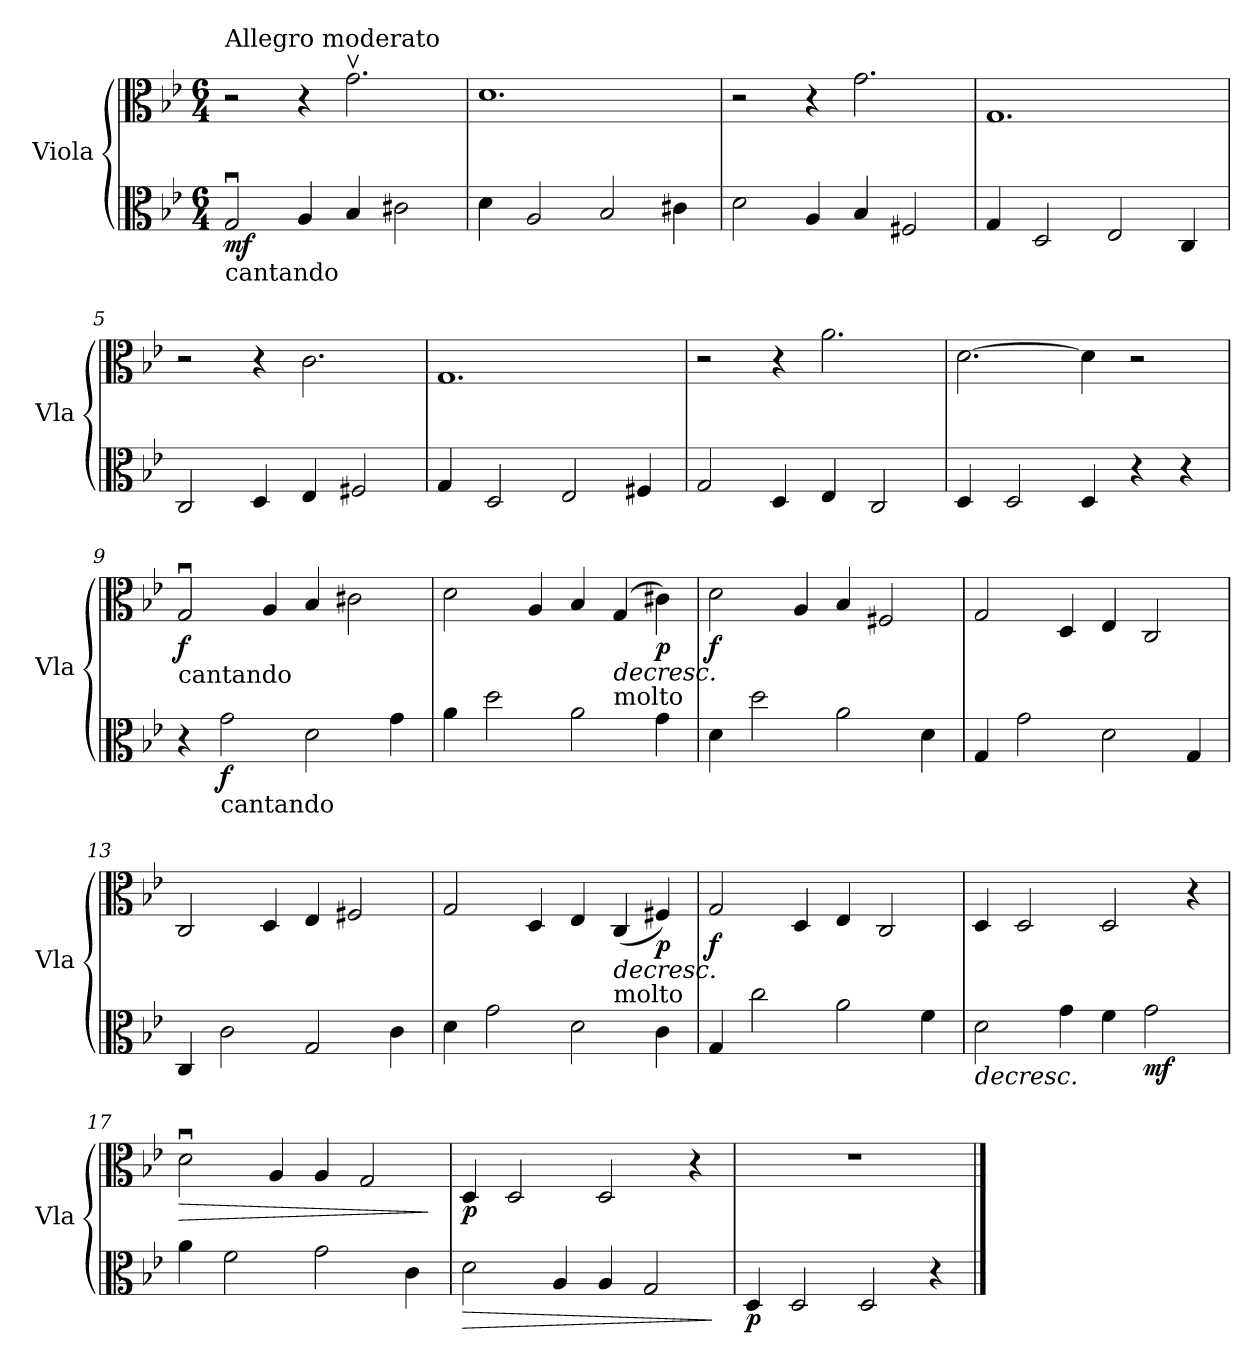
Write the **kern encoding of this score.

**kern	**dynam	**kern	**dynam
*part2	*part2	*part1	*part1
*staff2	*staff2	*staff1	*staff1
*I"Viola	*	*I"Viola	*
*I'Vla	*	*I'Vla	*
*clefC3	*	*clefC3	*
*k[b-e-]	*	*k[b-e-]	*
*B-:	*	*B-:	*
*M6/4	*	*M6/4	*
*MM180	*	*MM180	*
=1	=1	=1	=1
!	!	!LO:TX:a:t=Allegro moderato	!
!LO:TX:b:t=cantando	!	!	!
!	!LO:DY:b	!	!
2Gu/	mf	2r	.
4A/	.	4r	.
4B-/	.	2.gv\	.
2c#X\	.	.	.
=2	=2	=2	=2
4d\	.	1.d	.
2A/	.	.	.
2B-/	.	.	.
4c#X\	.	.	.
=3	=3	=3	=3
2d\	.	2r	.
4A/	.	4r	.
4B-/	.	2.g\	.
2F#X/	.	.	.
=4	=4	=4	=4
4G/	.	1.G	.
2D/	.	.	.
2E-/	.	.	.
4C/	.	.	.
=5	=5	=5	=5
2C/	.	2r	.
4D/	.	4r	.
4E-/	.	2.c\	.
2F#X/	.	.	.
=6	=6	=6	=6
4G/	.	1.G	.
2D/	.	.	.
2E-/	.	.	.
4F#X/	.	.	.
!!LO:LB:g=z
=7	=7	=7	=7
2G/	.	2r	.
4D/	.	4r	.
4E-/	.	2.a\	.
2C/	.	.	.
=8	=8	=8	=8
4D/	.	[2.d\	.
2D/	.	.	.
4D/	.	4d\]	.
4r	.	2r	.
4r	.	.	.
=9	=9	=9	=9
!	!	!LO:TX:b:t=cantando	!
!	!	!	!LO:DY:b
4r	.	2Gu/	f
!LO:TX:b:t=cantando	!	!	!
!	!LO:DY:b	!	!
2g\	f	.	.
.	.	4A/	.
2d\	.	4B-/	.
.	.	2c#X\	.
4g\	.	.	.
=10	=10	=10	=10
4a\	.	2d\	.
2dd\	.	.	.
.	.	4A/	.
2a\	.	4B-/	.
!	!	!LO:TX:b:t=molto	!
!	!	!	!LO:HP:b
.	.	(4G/	>
!	!	!	!LO:DY:b
4g\	.	4c#X\)	p
.	.	.	]
=11	=11	=11	=11
!	!	!	!LO:DY:b
4d\	.	2d\	f
2dd\	.	.	.
.	.	4A/	.
2a\	.	4B-/	.
.	.	2F#X/	.
4d\	.	.	.
=12	=12	=12	=12
4G/	.	2G/	.
2g\	.	.	.
.	.	4D/	.
2d\	.	4E-/	.
.	.	2C/	.
4G/	.	.	.
!!LO:LB:g=z
=13	=13	=13	=13
4C/	.	2C/	.
2c\	.	.	.
.	.	4D/	.
2G/	.	4E-/	.
.	.	2F#X/	.
4c\	.	.	.
=14	=14	=14	=14
4d\	.	2G/	.
2g\	.	.	.
.	.	4D/	.
2d\	.	4E-/	.
!	!	!LO:TX:b:t=molto	!
!	!	!	!LO:HP:b
.	.	(4C/	>
!	!	!	!LO:DY:b
4c\	.	4F#X/)	p
.	.	.	]
=15	=15	=15	=15
!	!	!	!LO:DY:b
4G/	.	2G/	f
2cc\	.	.	.
.	.	4D/	.
2a\	.	4E-/	.
.	.	2C/	.
4f\	.	.	.
=16	=16	=16	=16
!	!LO:HP:b	!	!
2d\	>	4D/	.
.	.	2D/	.
4g\	.	.	.
4f\	.	2D/	.
!	!LO:DY:b	!	!
2g\	mf	.	.
.	.	4r	.
.	]	.	.
=17	=17	=17	=17
!	!	!	!LO:HP:b
4a\	.	2du\	>
2f\	.	.	.
.	.	4A/	.
2g\	.	4A/	.
.	.	2G/	.
4c\	.	.	.
.	.	.	]
=18	=18	=18	=18
!	!LO:HP:b	!	!LO:DY:b
2d\	>	4D/	p
.	.	2D/	.
4A/	.	.	.
4A/	.	2D/	.
2G/	.	.	.
.	.	4r	.
.	]	.	.
=19	=19	=19	=19
!	!LO:DY:b	!	!
4D/	p	1.r	.
2D/	.	.	.
2D/	.	.	.
4r	.	.	.
==	==	==	==
*-	*-	*-	*-
